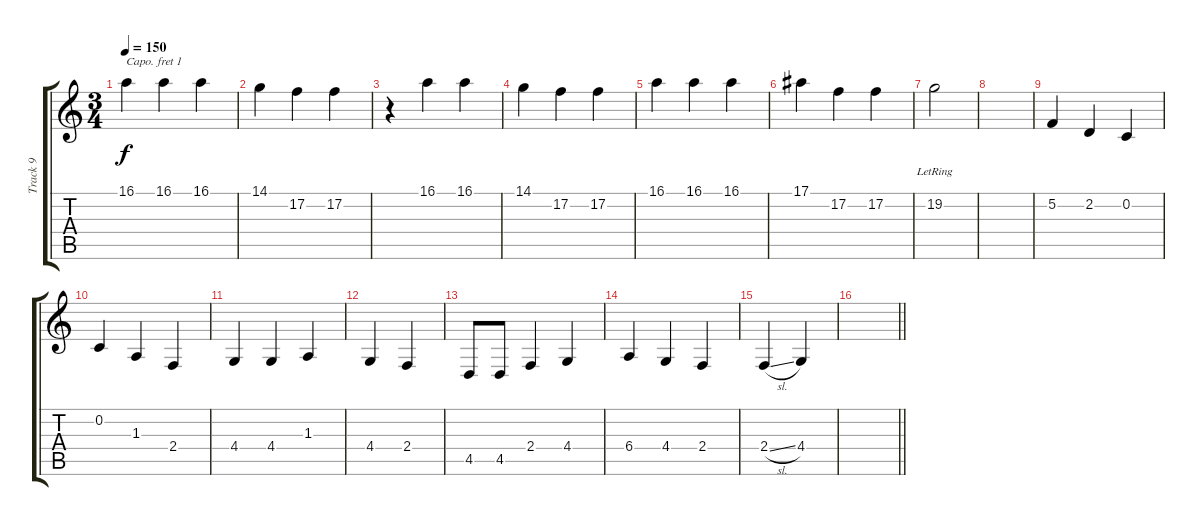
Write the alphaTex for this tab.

\track ("Track 9" "Track 9") {instrument lead6voice}
\staff {score tabs}
\capo 1
\tuning (E4 B3 G3 D3 A2 E2) {hide}
\ts (3 4)
\tempo 150
\clef g2
\ks c
16.1.4{dy f} 16.1.4 16.1.4 |
14.1.4 17.2.4 17.2.4 |
r.4 16.1.4 16.1.4 |
14.1.4 17.2.4 17.2.4 |
16.1.4 16.1.4 16.1.4 |
17.1.4 17.2.4 17.2.4 |
19.2{lr}.2 |
|
5.2.4 2.2.4 0.2.4 |
0.2.4 1.3.4 2.4.4 |
4.4.4 4.4.4 1.3.4 |
4.4.4 2.4.4 |
4.5.8 4.5.8 2.4.4 4.4.4 |
6.4.4 4.4.4 2.4.4 |
2.4{sl}.4 4.4.4 |
\barLineRight lightlight
